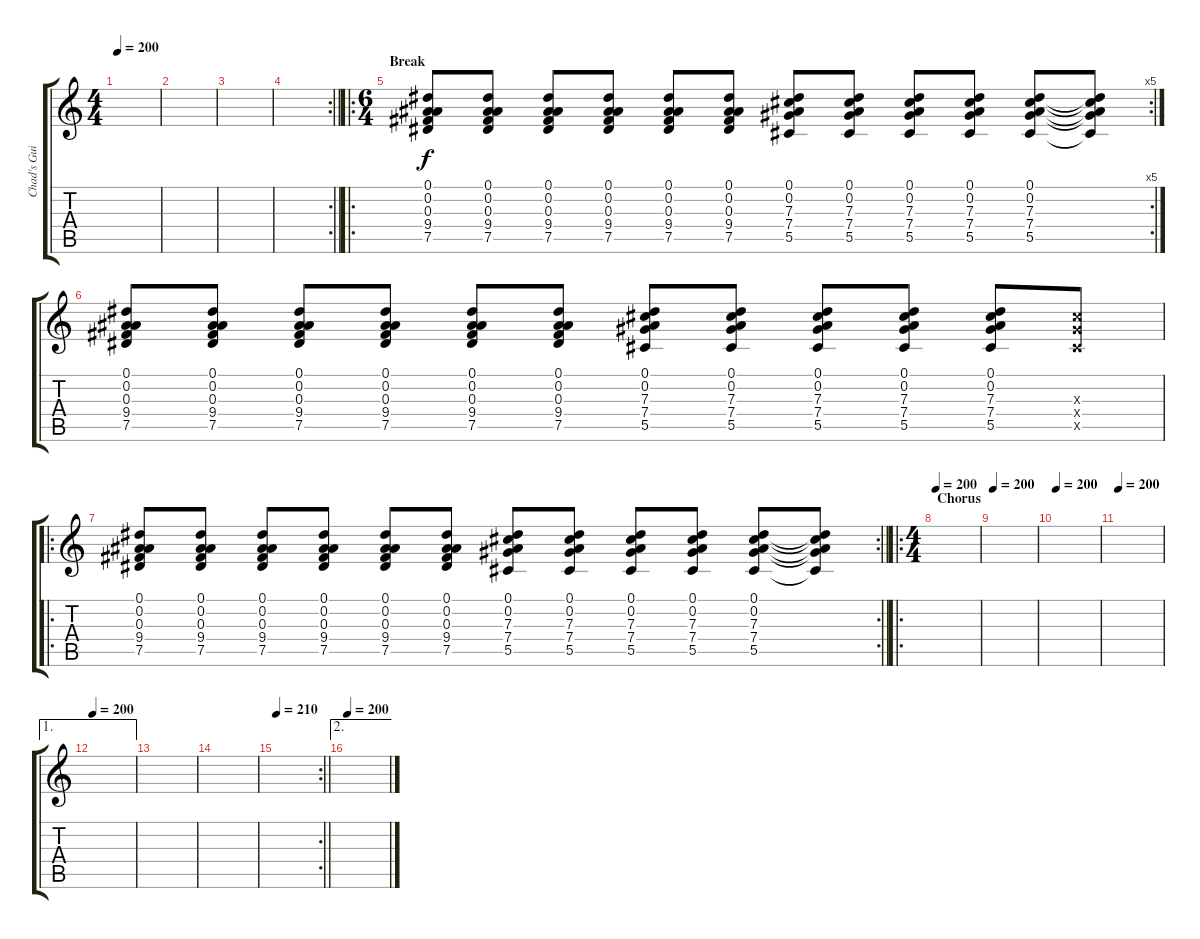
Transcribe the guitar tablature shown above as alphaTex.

\track ("Chad's Guitar" "Chad's Gui") {instrument overdrivenguitar}
\staff {score tabs}
\tuning (Eb4 Bb3 Gb3 Db3 Ab2 Eb2) {hide}
\ts (4 4)
\tempo 200
\clef g2
\ks c
|
|
|
\rc 2
\barLineRight lightlight
|
\ro
\rc 5
\ts (6 4)
\section ("" "Break")
(0.1 0.2 0.3 9.4 7.5).8 (0.1 0.2 0.3 9.4 7.5).8 (0.1 0.2 0.3 9.4 7.5).8 (0.1 0.2 0.3 9.4 7.5).8 (0.1 0.2 0.3 9.4 7.5).8 (0.1 0.2 0.3 9.4 7.5).8 (0.1 0.2 7.3 7.4 5.5).8 (0.1 0.2 7.3 7.4 5.5).8 (0.1 0.2 7.3 7.4 5.5).8 (0.1 0.2 7.3 7.4 5.5).8 (0.1 0.2 7.3 7.4 5.5).8 (0.1{t} 0.2{t} 7.3{t} 7.4{t} 5.5{t}).8 |
(0.1 0.2 0.3 9.4 7.5).8 (0.1 0.2 0.3 9.4 7.5).8 (0.1 0.2 0.3 9.4 7.5).8 (0.1 0.2 0.3 9.4 7.5).8 (0.1 0.2 0.3 9.4 7.5).8 (0.1 0.2 0.3 9.4 7.5).8 (0.1 0.2 7.3 7.4 5.5).8 (0.1 0.2 7.3 7.4 5.5).8 (0.1 0.2 7.3 7.4 5.5).8 (0.1 0.2 7.3 7.4 5.5).8 (0.1 0.2 7.3 7.4 5.5).8 (7.3{x} 7.4{x} 5.5{x}).8 |
\ro
\rc 2
\barLineRight lightlight
(0.1 0.2 0.3 9.4 7.5).8 (0.1 0.2 0.3 9.4 7.5).8 (0.1 0.2 0.3 9.4 7.5).8 (0.1 0.2 0.3 9.4 7.5).8 (0.1 0.2 0.3 9.4 7.5).8 (0.1 0.2 0.3 9.4 7.5).8 (0.1 0.2 7.3 7.4 5.5).8 (0.1 0.2 7.3 7.4 5.5).8 (0.1 0.2 7.3 7.4 5.5).8 (0.1 0.2 7.3 7.4 5.5).8 (0.1 0.2 7.3 7.4 5.5).8 (0.1{t} 0.2{t} 7.3{t} 7.4{t} 5.5{t}).8 |
\ro
\ts (4 4)
\section ("" "Chorus")
\tempo 200
|
\tempo 200
|
\tempo 200
|
\tempo 200
|
\ae 1
\tempo 200
|
|
|
\rc 2
\tempo 210
\barLineRight lightlight
|
\ae 2
\tempo 200
